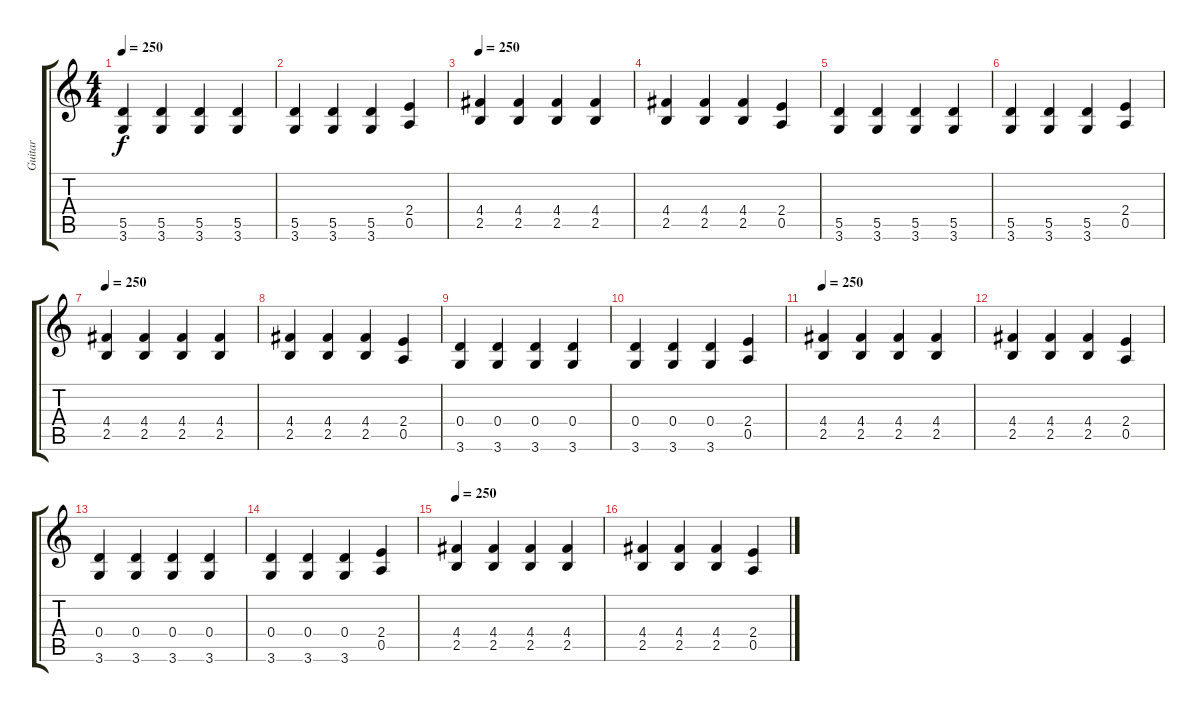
\track ("Guitar" "Guitar") {instrument distortionguitar}
\staff {score tabs}
\tuning (E4 B3 G3 D3 A2 E2) {hide}
\ts (4 4)
\tempo 250
\clef g2
\ks c
(5.5 3.6).4{dy f} (5.5 3.6).4 (5.5 3.6).4 (5.5 3.6).4 |
(5.5 3.6).4 (5.5 3.6).4 (5.5 3.6).4 (2.4 0.5).4 |
\tempo 250
(4.4 2.5).4 (4.4 2.5).4 (4.4 2.5).4 (4.4 2.5).4 |
(4.4 2.5).4 (4.4 2.5).4 (4.4 2.5).4 (2.4 0.5).4 |
(5.5 3.6).4 (5.5 3.6).4 (5.5 3.6).4 (5.5 3.6).4 |
(5.5 3.6).4 (5.5 3.6).4 (5.5 3.6).4 (2.4 0.5).4 |
\tempo 250
(4.4 2.5).4 (4.4 2.5).4 (4.4 2.5).4 (4.4 2.5).4 |
(4.4 2.5).4 (4.4 2.5).4 (4.4 2.5).4 (2.4 0.5).4 |
(0.4 3.6).4 (0.4 3.6).4 (0.4 3.6).4 (0.4 3.6).4 |
(0.4 3.6).4 (0.4 3.6).4 (0.4 3.6).4 (2.4 0.5).4 |
\tempo 250
(4.4 2.5).4 (4.4 2.5).4 (4.4 2.5).4 (4.4 2.5).4 |
(4.4 2.5).4 (4.4 2.5).4 (4.4 2.5).4 (2.4 0.5).4 |
(0.4 3.6).4 (0.4 3.6).4 (0.4 3.6).4 (0.4 3.6).4 |
(0.4 3.6).4 (0.4 3.6).4 (0.4 3.6).4 (2.4 0.5).4 |
\tempo 250
(4.4 2.5).4 (4.4 2.5).4 (4.4 2.5).4 (4.4 2.5).4 |
(4.4 2.5).4 (4.4 2.5).4 (4.4 2.5).4 (2.4 0.5).4
